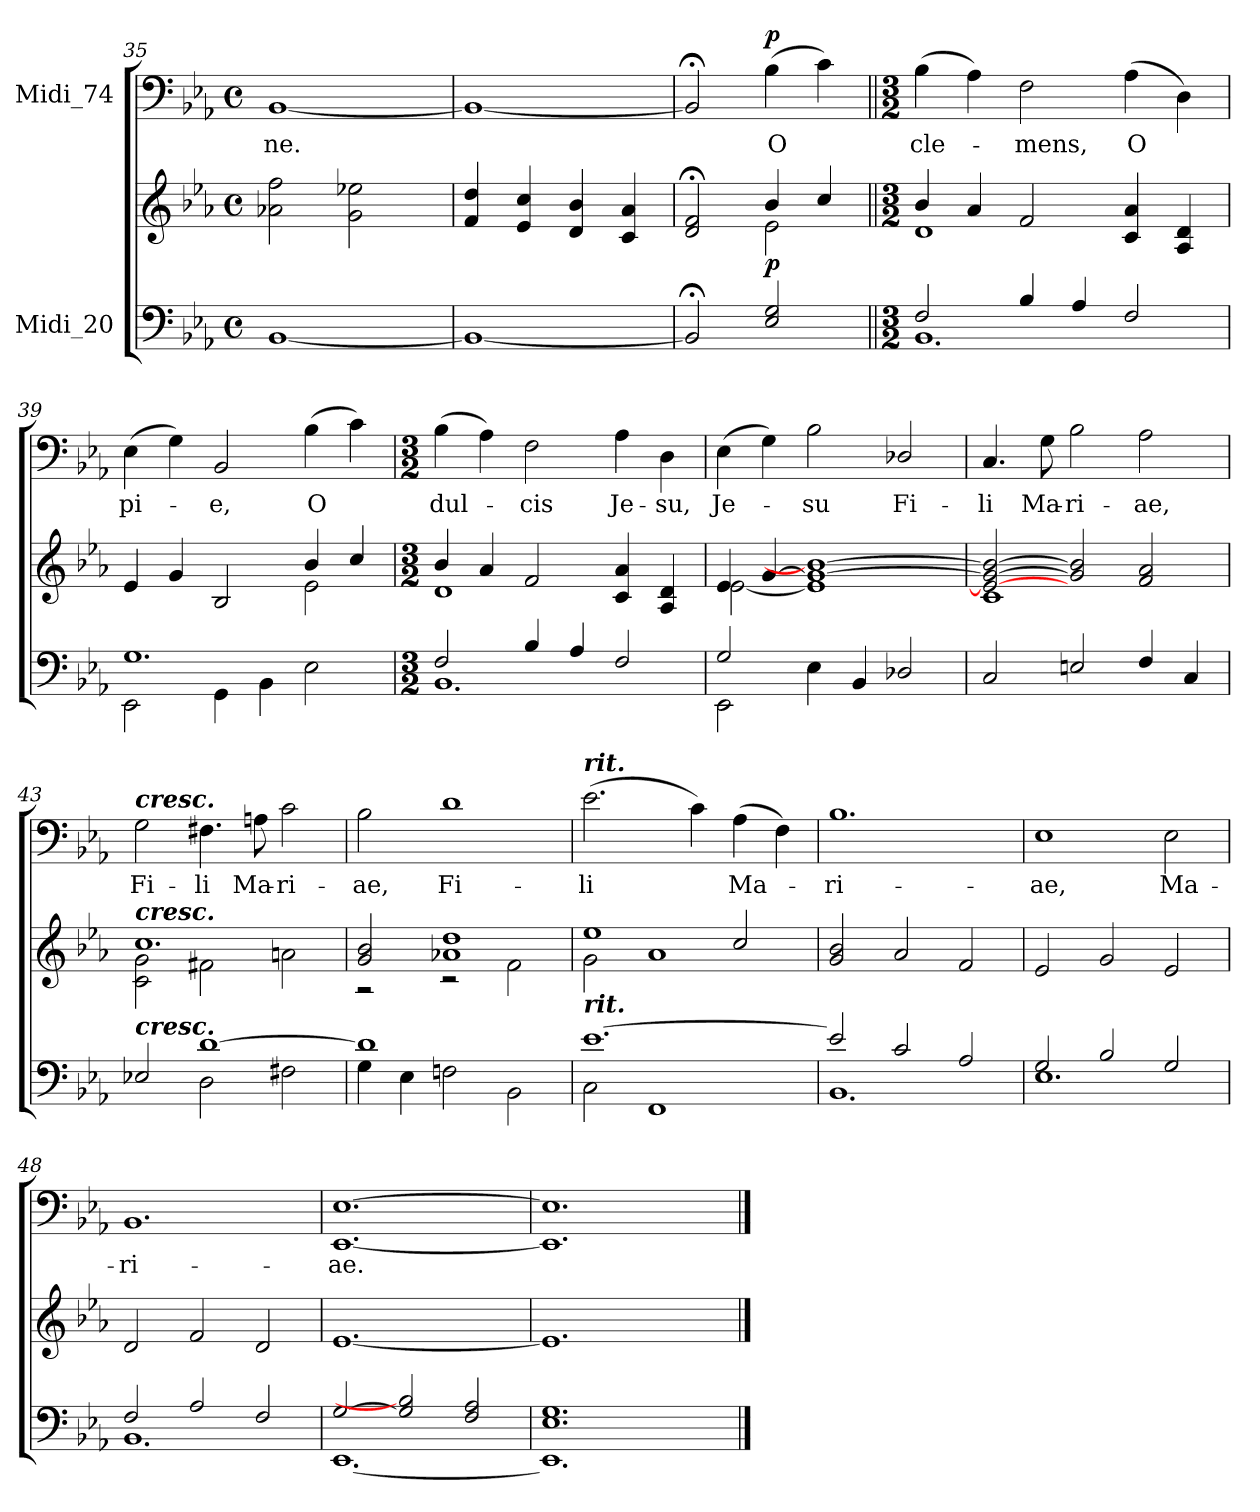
**kern	**kern	**dynam	**kern	**text	**dynam
*part2	*part2	*part2	*part1	*part1	*part1
*staff3	*staff2	*staff2/3	*staff1	*staff1	*staff1
*I"Midi_20	*	*	*I"Midi_74	*	*
!!LO:LB:g=z
*clefF4	*clefG2	*	*clefF4	*	*
*k[b-e-a-]	*k[b-e-a-]	*	*k[b-e-a-]	*	*
*E-:	*E-:	*	*E-:	*	*
*M4/4	*M4/4	*	*M4/4	*	*
*met(c)	*met(c)	*	*met(c)	*	*
=35	=35	=35	=35	=35	=35
*^	*^	*	*	*	*
!	!	!	!	!	!	!LO:LY:b	!
[1BB-	2.ryy	2a-X\ 2ff\	2ryy	.	[1BB-	-ne.	.
.	.	2g\ 2ee-X\	2ryy	.	.	.	.
.	4ryy	.	.	.	.	.	.
=36	=36	=36	=36	=36	=36	=36	=36
1BB-_	2.ryy	4f/ 4dd/	2ryy	.	1BB-_	.	.
.	.	4e-/ 4cc/	.	.	.	.	.
.	.	4d/ 4b-/	2ryy	.	.	.	.
.	4ryy	4c/ 4a-/	.	.	.	.	.
=37	=37	=37	=37	=37	=37	=37	=37
2BB-;<]	1ryy	2d/;< 2f/;<	2ryy	.	2BB-;<]	.	.
!	!	!	!	!LO:DY:b	!	!LO:LY:b	!LO:DY:b
2E- 2G	.	4b-/	2e-\	p	(>4B-	O	p
.	.	4cc/	.	.	4c)	.	.
=38||	=38||	=38||	=38||	=38||	=38||	=38||	=38||
*M3/2	*	*M3/2	*	*	*M3/2	*	*
!	!	!	!	!	!	!LO:LY:b	!
2F	1.BB-\	4b-/	1d\	.	(>4B-	cle-	.
.	.	4a-/	.	.	4A-)	.	.
!	!	!	!	!	!	!LO:LY:b	!
4B-	.	2f/	.	.	2F	mens,	.
4A-	.	.	.	.	.	.	.
!	!	!	!	!	!	!LO:LY:b	!
2F	.	4c/ 4a-/	2ryy	.	(>4A-	O	.
.	.	4A-/ 4d/	.	.	4D)	.	.
=39	=39	=39	=39	=39	=39	=39	=39
!	!	!	!	!	!	!LO:LY:b	!
1.G	2EE-\	4e-/	2ryy	.	(>4E-	pi-	.
.	.	4g/	.	.	4G)	.	.
!	!	!	!	!	!	!LO:LY:b	!
.	4GG\	2B-/	2ryy	.	2BB-	e,	.
.	4BB-\	.	.	.	.	.	.
!	!	!	!	!	!	!LO:LY:b	!
.	2E-\	4b-/	2e-\	.	(>4B-	O	.
.	.	4cc/	.	.	4c)	.	.
!!LO:LB:g=z
=40	=40	=40	=40	=40	=40	=40	=40
*M3/2	*	*M3/2	*	*	*M3/2	*	*
!	!	!	!	!	!	!LO:LY:b	!
2F/	1.BB-\	4b-/	1d\	.	(>4B-	dul-	.
.	.	4a-/	.	.	4A-)	.	.
!	!	!	!	!	!	!LO:LY:b	!
4B-/	.	2f/	.	.	2F	cis	.
4A-/	.	.	.	.	.	.	.
!	!	!	!	!	!	!LO:LY:b	!
2F/	.	4c/ 4a-/	2ryy	.	4A-	Je-	.
!	!	!	!	!	!	!LO:LY:b	!
.	.	4A-/ 4d/	.	.	4D	-su,	.
=41	=41	=41	=41	=41	=41	=41	=41
!	!	!	!	!	!	!LO:LY:b	!
2G/	2EE-\	4e-/	[2e-\	.	(>4E-	Je-	.
.	.	[4g/	.	.	4G)	.	.
!	!	!	!	!	!	!LO:LY:b	!
4E-\	1ryy	1g/_ 1b-/_	1e-\]	.	2B-	su	.
4BB-/	.	.	.	.	.	.	.
!	!	!	!	!	!	!LO:LY:b	!
2D-X/	.	.	.	.	2D-X/	Fi-	.
=42	=42	=42	=42	=42	=42	=42	=42
!	!	!	!	!	!	!LO:LY:b	!
2C/	1.ryy	2e/_ 2g/_ 2b-/_	1c\	.	4.C	-li	.
!	!	!	!	!	!	!LO:LY:b	!
.	.	.	.	.	8G	Ma-	.
!	!	!	!	!	!	!LO:LY:b	!
2En/	.	2g/] 2b-/]	.	.	2B-	-ri-	.
!	!	!	!	!	!	!LO:LY:b	!
4F/	.	2f/ 2a-/	2ryy	.	2A-	-ae,	.
4C/	.	.	.	.	.	.	.
=43	=43	=43	=43	=43	=43	=43	=43
!	!	!	!	!	!LO:TX:a:Bi:t=cresc.	!	!
!	!	!LO:TX:a:Bi:t=cresc.	!	!	!	!	!
!LO:TX:a:Bi:t=cresc.	!	!	!	!	!	!	!
!	!	!	!	!	!	!LO:LY:b	!
2E-X/	2ryy	1.cc/	2c\ 2g\	.	2G	Fi-	.
!	!	!	!	!	!	!LO:LY:b	!
[1d/	2D\	.	2f#X\	.	4.F#X	-li	.
!	!	!	!	!	!	!LO:LY:b	!
.	.	.	.	.	8An	Ma-	.
!	!	!	!	!	!	!LO:LY:b	!
.	2F#X\	.	2an\	.	2c	-ri-	.
=44	=44	=44	=44	=44	=44	=44	=44
!	!	!	!	!	!	!LO:LY:b	!
1d/]	4G\	2g/ 2b-/	2r	.	2B-	-ae,	.
.	4E-\	.	.	.	.	.	.
!	!	!	!	!	!	!LO:LY:b	!
.	2Fn\	1a-X/ 1dd/	2r	.	1d	Fi-	.
2ryy	2BB-\	.	2f\	.	.	.	.
!!LO:LB:g=z
=45	=45	=45	=45	=45	=45	=45	=45
!	!	!	!	!	!LO:TX:a:Bi:t=rit.	!	!
!	!	!LO:TX:b:Bi:t=rit.	!	!	!	!	!
!	!	!	!	!	!	!LO:LY:b	!
[1.e-/	2C\	1ee-/	2g\	.	(>2.e-	-li	.
.	1FF\	.	1a-\	.	.	.	.
.	.	.	.	.	4c)	.	.
!	!	!	!	!	!	!LO:LY:b	!
.	.	2cc/	.	.	(>4A-	Ma-	.
.	.	.	.	.	4F)	.	.
=46	=46	=46	=46	=46	=46	=46	=46
!	!	!	!	!	!	!LO:LY:b	!
2e-/]	1.BB-\	2g/ 2b-/	2ryy	.	1.B-	ri-	.
2c/	.	2a-/	2ryy	.	.	.	.
2A-/	.	2f/	2ryy	.	.	.	.
=47	=47	=47	=47	=47	=47	=47	=47
!	!	!	!	!	!	!LO:LY:b	!
2G/	1.E-\	2e-/	2ryy	.	1E-	-ae,	.
2B-/	.	2g/	2ryy	.	.	.	.
!	!	!	!	!	!	!LO:LY:b	!
2G/	.	2e-/	2ryy	.	2E-	Ma-	.
=48	=48	=48	=48	=48	=48	=48	=48
!	!	!	!	!	!	!LO:LY:b	!
2F/	1.BB-\	2d/	2ryy	.	1.BB-	-ri-	.
2A-/	.	2f/	2ryy	.	.	.	.
2F/	.	2d/	2ryy	.	.	.	.
=49	=49	=49	=49	=49	=49	=49	=49
!	!	!	!	!	!	!LO:LY:b	!
[2G/	[1.EE-\	[1.e-/	2ryy	.	[1.EE- [1.E-	-ae.	.
2G/] 2B-/]	.	.	2ryy	.	.	.	.
2F/ 2A-/	.	.	2ryy	.	.	.	.
=50	=50	=50	=50	=50	=50	=50	=50
1.E-/ 1.G/	1.EE-\]	1.e-/]	2ryy	.	1.EE-] 1.E-]	.	.
.	.	.	2ryy	.	.	.	.
.	.	.	2ryy	.	.	.	.
*v	*v	*	*	*	*	*	*
*	*v	*v	*	*	*	*
==	==	==	==	==	==
*-	*-	*-	*-	*-	*-
